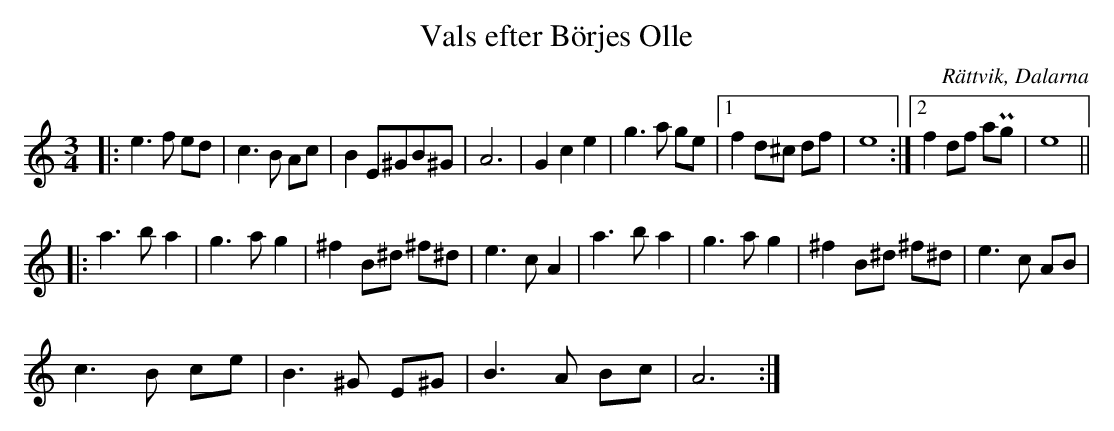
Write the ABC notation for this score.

X:1
T:Vals efter Börjes Olle
O:Rättvik, Dalarna
M:3/4
L:1/8
K:Am
|: e3 f ed | c3 B Ac | B2 E^GB^G | A6 | G2 c2 e2 | g3 a ge |1 f2 d^c df | e8 :|2 f2 df aPg | e8 ||
|: a3 b a2 | g3 a g2 | ^f2 B^d ^f^d | e3 c A2 | a3 b a2 | g3 a g2 | ^f2 B^d ^f^d | e3 c AB |
c3 B ce | B3 ^G E^G | B3 A Bc | A6 :|
